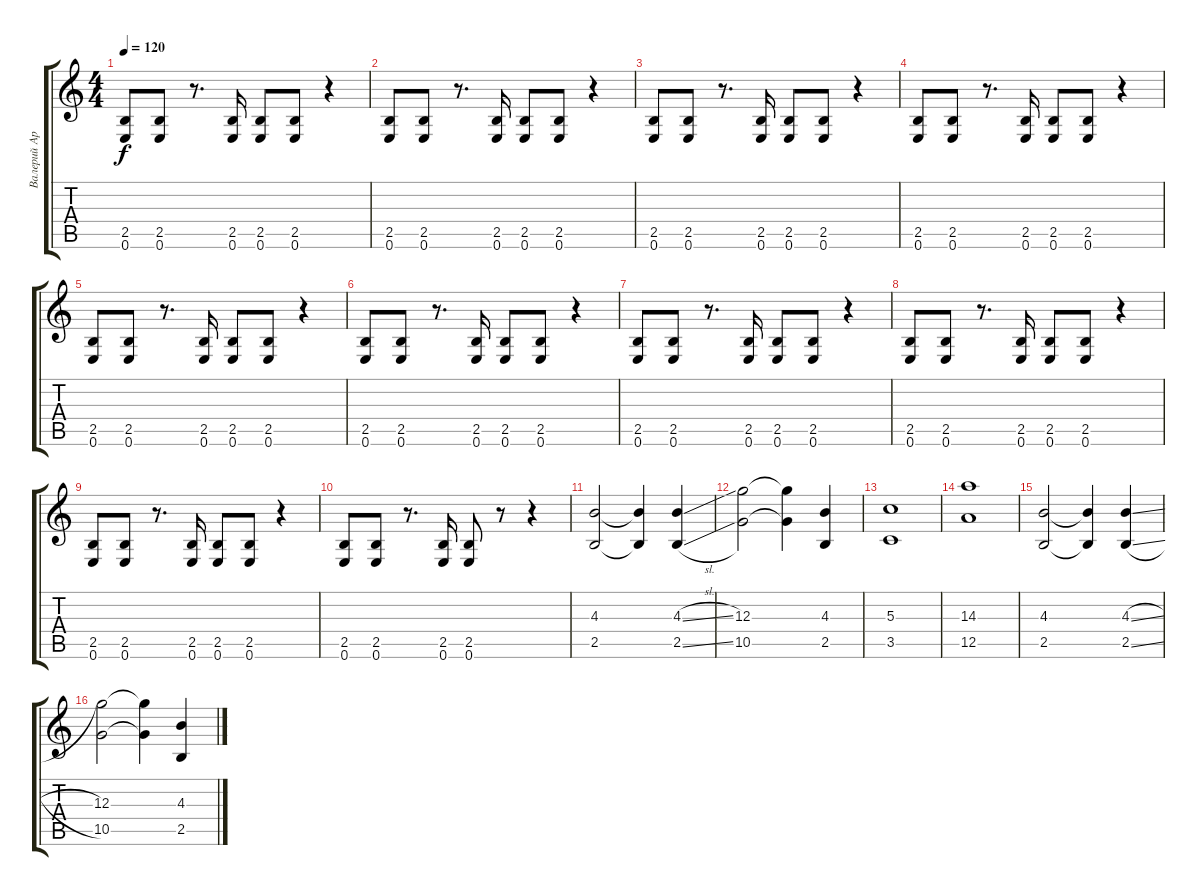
\track ("Валерий Аркадин" "Валерий Ар") {instrument distortionguitar}
\staff {score tabs}
\tuning (E4 B3 G3 D3 A2 E2) {hide}
\ts (4 4)
\tempo 120
\clef g2
\ks c
(2.5 0.6).8{dy f} (2.5 0.6).8 r.8{d} (2.5 0.6).16 (2.5 0.6).8 (2.5 0.6).8 r.4 |
(2.5 0.6).8 (2.5 0.6).8 r.8{d} (2.5 0.6).16 (2.5 0.6).8 (2.5 0.6).8 r.4 |
(2.5 0.6).8 (2.5 0.6).8 r.8{d} (2.5 0.6).16 (2.5 0.6).8 (2.5 0.6).8 r.4 |
(2.5 0.6).8 (2.5 0.6).8 r.8{d} (2.5 0.6).16 (2.5 0.6).8 (2.5 0.6).8 r.4 |
(2.5 0.6).8 (2.5 0.6).8 r.8{d} (2.5 0.6).16 (2.5 0.6).8 (2.5 0.6).8 r.4 |
(2.5 0.6).8 (2.5 0.6).8 r.8{d} (2.5 0.6).16 (2.5 0.6).8 (2.5 0.6).8 r.4 |
(2.5 0.6).8 (2.5 0.6).8 r.8{d} (2.5 0.6).16 (2.5 0.6).8 (2.5 0.6).8 r.4 |
(2.5 0.6).8 (2.5 0.6).8 r.8{d} (2.5 0.6).16 (2.5 0.6).8 (2.5 0.6).8 r.4 |
(2.5 0.6).8 (2.5 0.6).8 r.8{d} (2.5 0.6).16 (2.5 0.6).8 (2.5 0.6).8 r.4 |
(2.5 0.6).8 (2.5 0.6).8 r.8{d} (2.5 0.6).16 (2.5 0.6).8 r.8 r.4 |
(4.3 2.5).2 (4.3{t} 2.5{t}).4 (4.3{sl} 2.5{sl}).4 |
(12.3 10.5).2 (12.3{t} 10.5{t}).4 (4.3 2.5).4 |
(5.3 3.5).1 |
(14.3 12.5).1 |
(4.3 2.5).2 (4.3{t} 2.5{t}).4 (4.3{sl} 2.5{sl}).4 |
(12.3 10.5).2 (12.3{t} 10.5{t}).4 (4.3 2.5).4
